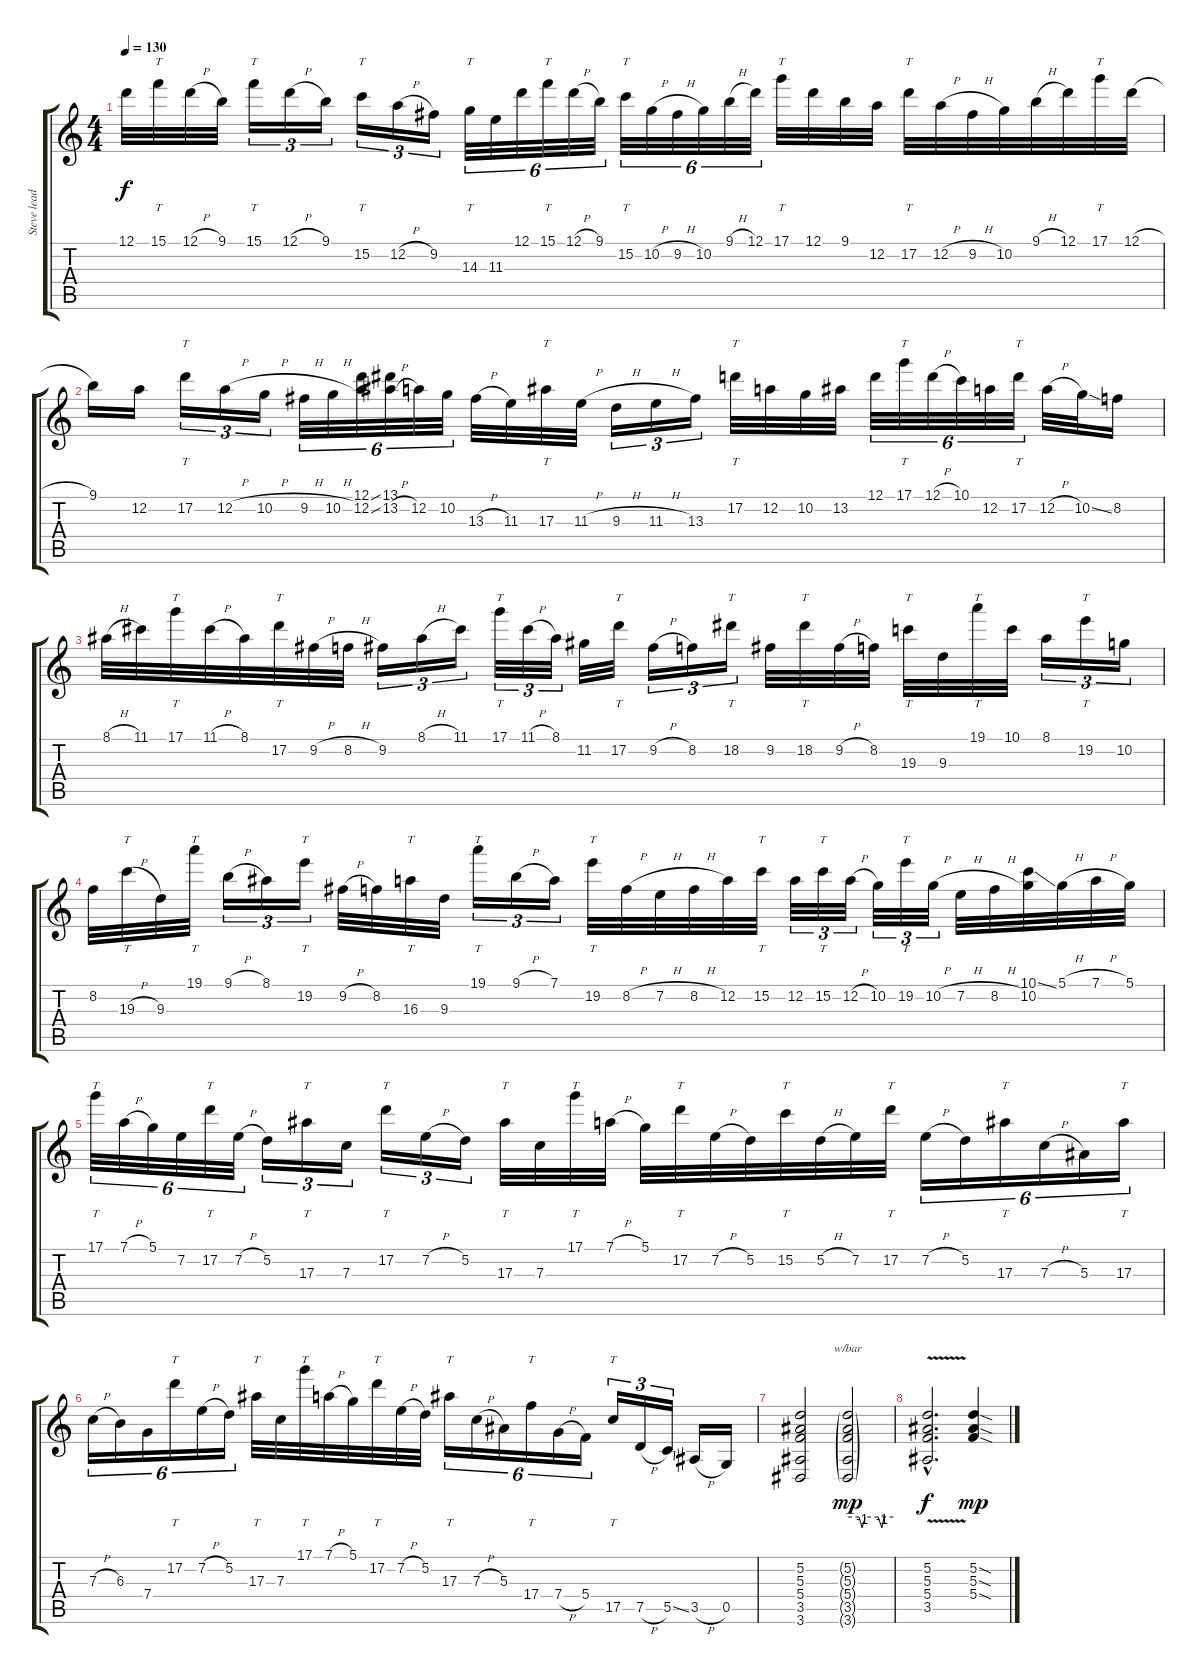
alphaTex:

\track ("Steve lead" "Steve lead") {instrument distortionguitar}
\staff {score tabs}
\tuning (D4 A3 F3 C3 G2 C2) {hide}
\ts (4 4)
\tempo 130
\clef g2
\ks c
12.1.32{dy f} 15.1.32{tt} 12.1{h}.32 9.1.32 15.1.16{tt tu (3 2)} 12.1{h}.16{tu (3 2)} 9.1.16{tu (3 2)} 15.2.16{tt tu (3 2)} 12.2{h}.16{tu (3 2)} 9.2.16{tu (3 2)} 14.3.32{tt tu (6 4)} 11.3.32{tu (6 4)} 12.1.32{tu (6 4)} 15.1.32{tt tu (6 4)} 12.1{h}.32{tu (6 4)} 9.1.32{tu (6 4)} 15.2.32{tt tu (6 4)} 10.2{h}.32{tu (6 4)} 9.2{h}.32{tu (6 4)} 10.2.32{tu (6 4)} 9.1{h}.32{tu (6 4)} 12.1.32{tu (6 4)} 17.1.32{tt} 12.1.32 9.1.32 12.2.32 17.2.32{tt} 12.2{h}.32 9.2{h}.32 10.2.32 9.1{h}.32 12.1.32 17.1.32{tt} 12.1{h}.32 |
9.1.16 12.2.16 17.2.16{tt tu (3 2)} 12.2{h}.16{tu (3 2)} 10.2{h}.16{tu (3 2)} 9.2{h}.32{tu (6 4)} 10.2{h}.32{tu (6 4)} (12.1{ss} 12.2{ss}).32{tu (6 4)} (13.1 13.2{h}).32{tu (6 4)} 12.2.32{tu (6 4)} 10.2.32{tu (6 4)} 13.3{h}.32 11.3.32 17.3.32{tt} 11.3{h}.32 9.3{h}.16{tu (3 2)} 11.3{h}.16{tu (3 2)} 13.3.16{tu (3 2)} 17.2.32{tt} 12.2.32 10.2.32 13.2.32 12.1.32{tu (6 4)} 17.1.32{tt tu (6 4)} 12.1{h}.32{tu (6 4)} 10.1.32{tu (6 4)} 12.2.32{tu (6 4)} 17.2.32{tt tu (6 4)} 12.2{h}.32 10.2{ss}.32 8.2.16 |
8.1{h}.32 11.1.32 17.1.32{tt} 11.1{h}.32 8.1.32 17.2.32{tt} 9.2{h}.32 8.2{h}.32 9.2.16{tu (3 2)} 8.1{h}.16{tu (3 2)} 11.1.16{tu (3 2)} 17.1.32{tt tu (3 2)} 11.1{h}.32{tu (3 2)} 8.1.32{tu (3 2)} 11.2.32 17.2.32{tt} 9.2{h}.16{tu (3 2)} 8.2.16{tu (3 2)} 18.2.16{tt tu (3 2)} 9.2.32 18.2.32{tt} 9.2{h}.32 8.2.32 19.3.32{tt} 9.3.32 19.1.32{tt} 10.1.32 8.1.16{tu (3 2)} 19.2.16{tt tu (3 2)} 10.2.16{tu (3 2)} |
8.2.32 19.3{h}.32{tt} 9.3.32 19.1.32{tt} 9.1{h}.16{tu (3 2)} 8.1.16{tu (3 2)} 19.2.16{tt tu (3 2)} 9.2{h}.32 8.2.32 16.3.32{tt} 9.3.32 19.1.16{tt tu (3 2)} 9.1{h}.16{tu (3 2)} 7.1.16{tu (3 2)} 19.2.32{tt} 8.2{h}.32 7.2{h}.32 8.2{h}.32 12.2.32 15.2.32{tt} 12.2.32{tu (3 2)} 15.2.32{tt tu (3 2)} 12.2{h}.32{tu (3 2)} 10.2.32{tu (3 2)} 19.2.32{tt tu (3 2)} 10.2{h}.32{tu (3 2)} 7.2{h}.32 8.2{h}.32 (10.1{ss} 10.2).32 5.1{h}.32 7.1{h}.32 5.1.32 |
17.1.32{tt tu (6 4)} 7.1{h}.32{tu (6 4)} 5.1.32{tu (6 4)} 7.2.32{tu (6 4)} 17.2.32{tt tu (6 4)} 7.2{h}.32{tu (6 4)} 5.2.16{tu (3 2)} 17.3.16{tt tu (3 2)} 7.3.16{tu (3 2)} 17.2.16{tt tu (3 2)} 7.2{h}.16{tu (3 2)} 5.2.16{tu (3 2)} 17.3.32{tt} 7.3.32 17.1.32{tt} 7.1{h}.32 5.1.32 17.2.32{tt} 7.2{h}.32 5.2.32 15.2.32{tt} 5.2{h}.32 7.2.32 17.2.32{tt} 7.2{h}.16{tu (6 4)} 5.2.16{tu (6 4)} 17.3.16{tt tu (6 4)} 7.3{h}.16{tu (6 4)} 5.3.16{tu (6 4)} 17.3.16{tt tu (6 4)} |
7.3{h}.16{tu (6 4)} 6.3.16{tu (6 4)} 7.4.16{tu (6 4)} 17.2.16{tt tu (6 4)} 7.2{h}.16{tu (6 4)} 5.2.16{tu (6 4)} 17.3.32{tt} 7.3.32 17.1.32{tt} 7.1{h}.32 5.1.32 17.2.32{tt} 7.2{h}.32 5.2.32 17.3.16{tt tu (6 4)} 7.3{h}.16{tu (6 4)} 5.3.16{tu (6 4)} 17.4.16{tt tu (6 4)} 7.4{h}.16{tu (6 4)} 5.4.16{tu (6 4)} 17.5.16{tt tu (3 2)} 7.5{h}.16{tu (3 2)} 5.5{ss}.16{tu (3 2)} 3.5{h}.16 0.5.16 |
(5.2 5.3 5.4 3.5 3.6).2 (5.2{g} 5.3{g} 5.4{g} 3.5{g} 3.6{g}).2{tbe (custom default 0 0 15 0 19 -4 23 0 40 0 45 -4 48 0 60 0) dy mp} |
(5.2{v hac} 5.3{v hac} 5.4{v hac} 3.5{v hac}).2{d dy f} (5.2{sod} 5.3{sod} 5.4{sod}).4{dy mp}
